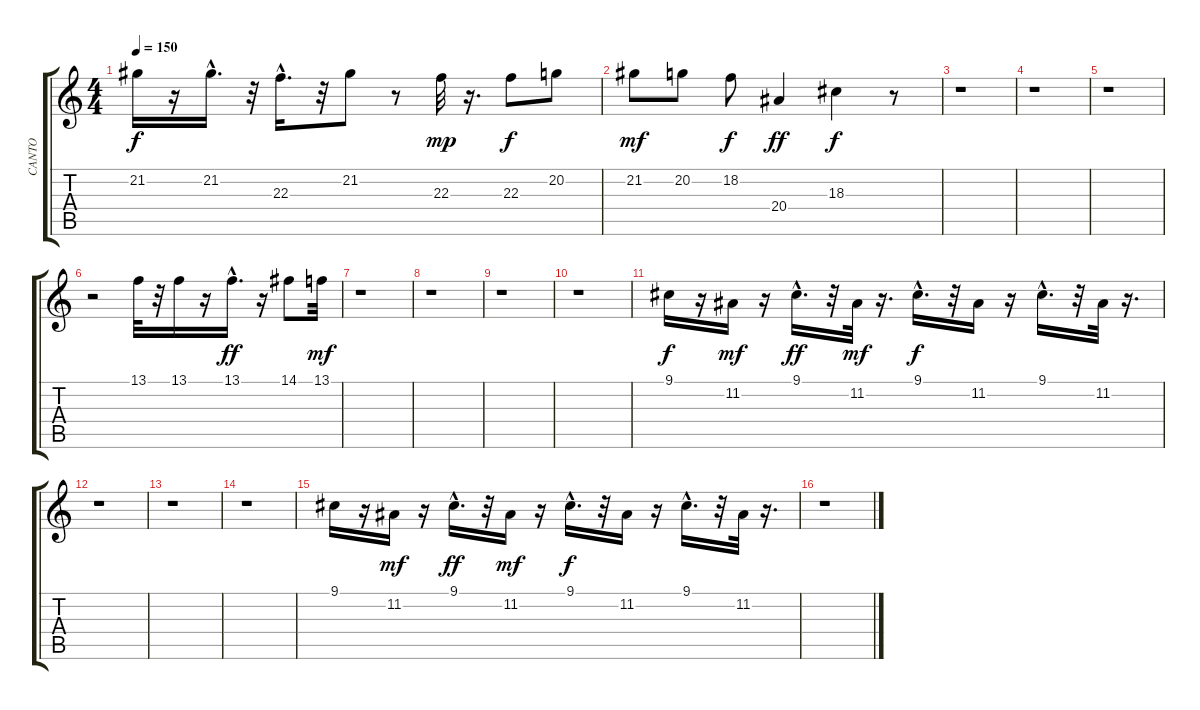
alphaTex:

\track ("CANTO" "CANTO") {instrument vibraphone}
\staff {score tabs}
\tuning (E4 B3 G3 D3 A2 E2) {hide}
\ts (4 4)
\tempo 150
\clef g2
\ks c
21.2.16{dy f} r.16 21.2{hac}.16{d} r.32 22.3{hac}.16{d} r.32 21.2.8 r.8 22.3.32{dy mp} r.16{d} 22.3.8{dy f} 20.2.8 |
21.2.8{dy mf} 20.2.8 18.2.8{dy f} 20.4.4{dy ff} 18.3.4{dy f} r.8 |
r.1 |
r.1 |
r.1 |
r.2 13.1.32 r.32 13.1.16 r.16 13.1{hac}.16{d dy ff} r.16 14.1.8 13.1.32{dy mf} |
r.1 |
r.1 |
r.1 |
r.1 |
9.1.16{dy f} r.16 11.2.16{dy mf} r.16 9.1{hac}.16{d dy ff} r.32 11.2.32{dy mf} r.16{d} 9.1{hac}.16{d dy f} r.32 11.2.16 r.16 9.1{hac}.16{d} r.32 11.2.32 r.16{d} |
r.1 |
r.1 |
r.1 |
9.1.16 r.16 11.2.16{dy mf} r.16 9.1{hac}.16{d dy ff} r.32 11.2.16{dy mf} r.16 9.1{hac}.16{d dy f} r.32 11.2.16 r.16 9.1{hac}.16{d} r.32 11.2.32 r.16{d} |
r.1
